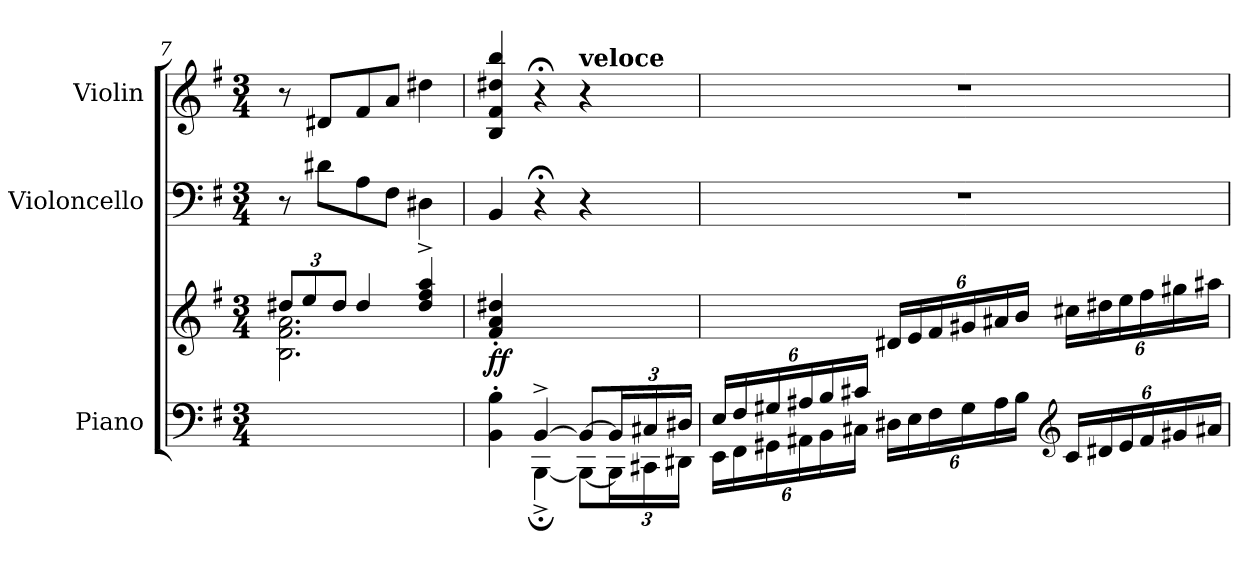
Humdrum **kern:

**kern	**kern	**dynam	**kern	**dynam	**kern	**dynam
*part3	*part3	*part3	*part2	*part2	*part1	*part1
*staff4	*staff3	*staff3/4	*staff2	*staff2	*staff1	*staff1
*I"Piano	*	*	*I"Violoncello	*	*I"Violin	*
*I'Pno.	*	*	*I'Vc.	*	*I'Vln.	*
*clefF4	*clefG2	*	*clefF4	*	*clefG2	*
*k[f#]	*k[f#]	*	*k[f#]	*	*k[f#]	*
*M3/4	*M3/4	*	*M3/4	*	*M3/4	*
*	*Xbrackettup	*	*	*	*	*
=7	=7	=7	=7	=7	=7	=7
*	*^	*	*	*	*	*
2.ryy	12dd#X/L	2.B\ 2.f#\ 2.a\	.	8r	.	8r	.
.	12ee/	.	.	.	.	.	.
.	.	.	.	8d#X\L	.	8d#X/L	.
.	12dd#/J	.	.	.	.	.	.
.	4dd#/	.	.	8A\	.	8f#/	.
.	.	.	.	8F#\J	.	8a/J	.
.	4dd#/^ 4ff#/^ 4aa/^	.	.	4D#X\	.	4dd#X\	.
*	*v	*v	*	*	*	*	*
!!LO:PB:g=z
=8	=8	=8	=8	=8	=8	=8
*^	*	*	*	*	*	*
!	!	!	!LO:DY:b	!	!LO:DY:b	!	!
!	!	!	!	!	!LO:DY:n=1:b	!	!
!	!	!	!	!	!LO:DY:n=2:b	!	!LO:DY:b
!	!	!	!	!	!	!	!LO:DY:n=1:b
!	!	!	!	!	!	!	!LO:DY:n=2:b
4ryy	4BB\'< 4B\'<	4f#/' 4a/' 4dd#X/'	ff	4BB/	other-dynamics f other-dynamics	4B/ 4f#/ 4dd#X/ 4bb/	other-dynamics f other-dynamics
[>4BB^>/	[<4BBB;<^<\	2ryy	.	4r;<	.	4r;<	.
!	!	!	!	!	!	!LO:TX:a:B:t=veloce	!
8BB/L_	8BBB\L_	.	.	4r	.	4r	.
24BB/L]	24BBB\L]	.	.	.	.	.	.
24C#X/	24CC#X\	.	.	.	.	.	.
24D#X/JJ	24DD#X\JJ	.	.	.	.	.	.
=9	=9	=9	=9	=9	=9	=9	=9
*Xbrackettup	*	*	*	*	*	*	*
24E/LL	24EE\LL	4ryy	.	2.r	.	2.r	.
24F#/	24FF#\	.	.	.	.	.	.
24G#X/	24GG#X\	.	.	.	.	.	.
24A#X/	24AA#X\	.	.	.	.	.	.
24B/	24BB\	.	.	.	.	.	.
24c#X/JJ	24C#X\JJ	.	.	.	.	.	.
2ryy	24D#X\LL	24d#X/LL	.	.	.	.	.
.	24E\	24e/	.	.	.	.	.
.	24F#\	24f#/	.	.	.	.	.
.	24G#\	24g#X/	.	.	.	.	.
.	24A#\	24a#X/	.	.	.	.	.
.	24B\JJ	24b/JJ	.	.	.	.	.
*clefG2	*	*	*	*	*	*	*
*	*brackettup	*brackettup	*	*	*	*	*
.	24c#/LL	24cc#X\LL	.	.	.	.	.
.	24d#X/	24dd#X\	.	.	.	.	.
.	24e/	24ee\	.	.	.	.	.
.	24f#/	24ff#\	.	.	.	.	.
.	24g#X/	24gg#X\	.	.	.	.	.
.	24a#X/JJ	24aa#X\JJ	.	.	.	.	.
*v	*v	*	*	*	*	*	*
=	=	=	=	=	=	=
*-	*-	*-	*-	*-	*-	*-
